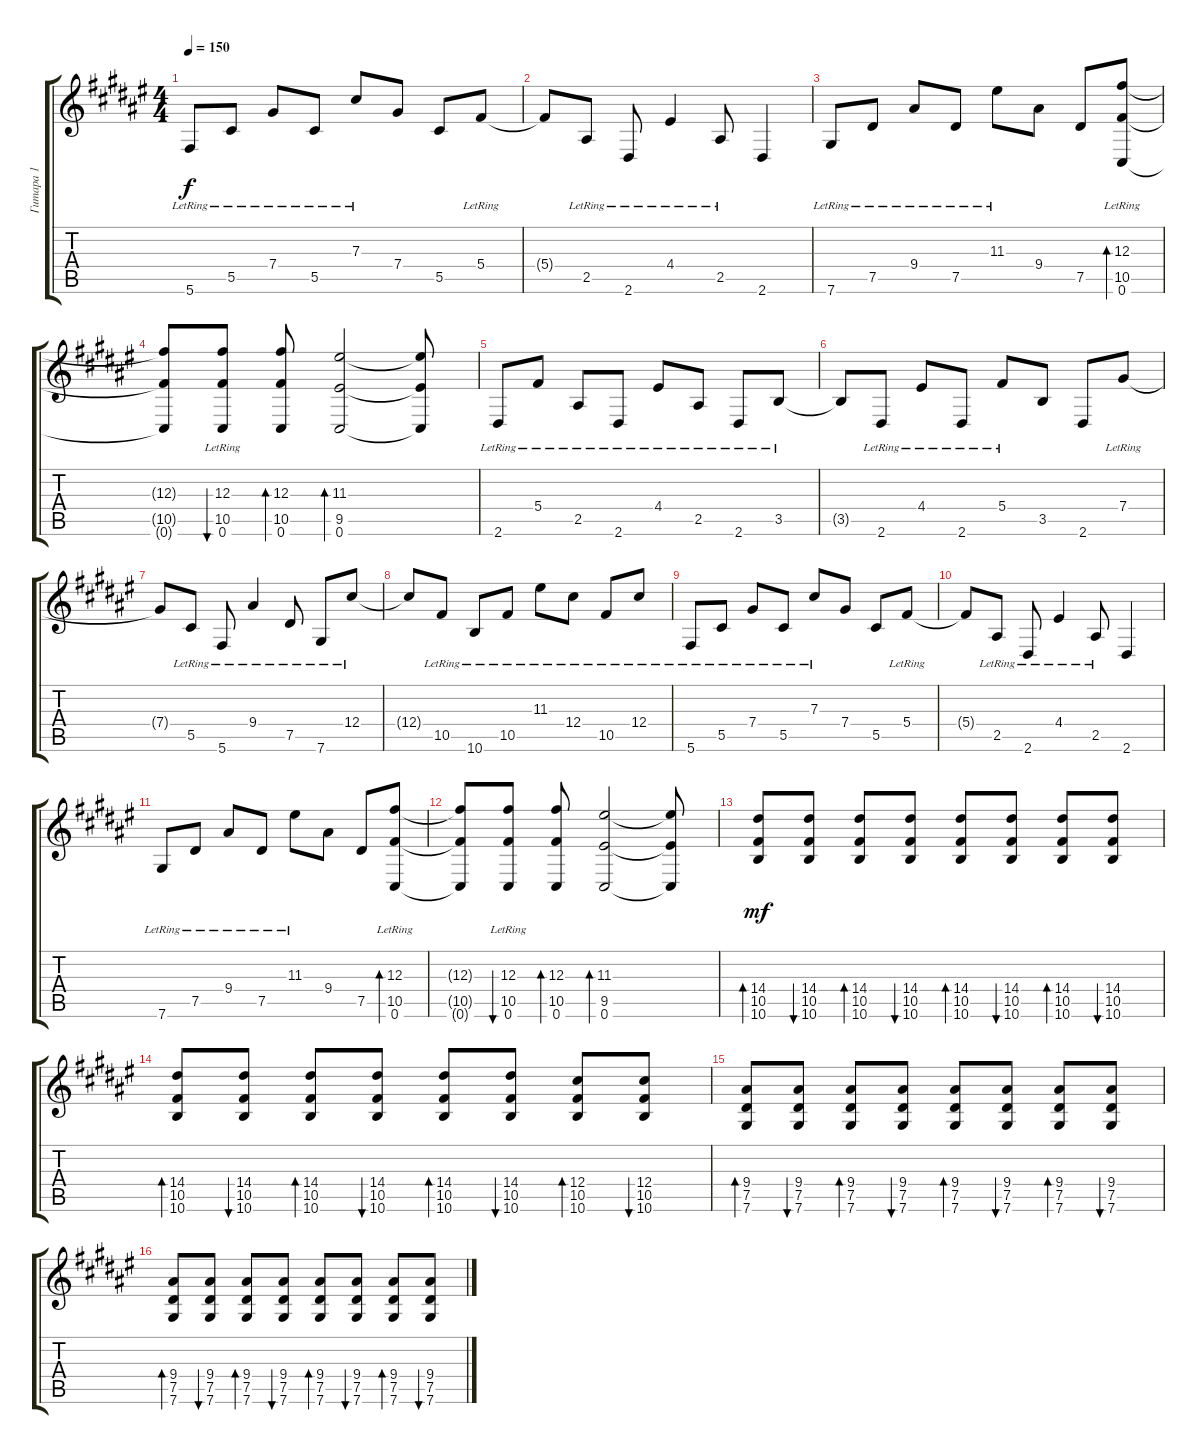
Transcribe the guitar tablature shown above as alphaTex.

\track ("Гитара 1" "Гитара 1") {instrument acousticguitarsteel}
\staff {score tabs}
\tuning (Eb4 Bb3 Gb3 Db3 Ab2 Db2) {hide}
\ts (4 4)
\tempo 150
\clef g2
\ks d#minor
5.6{lr}.8{dy f} 5.5{lr}.8 7.4{lr}.8 5.5{lr}.8 7.3{lr}.8 7.4.8 5.5.8 5.4{lr}.8 |
5.4{t}.8 2.5{lr}.8 2.6{lr}.8 4.4{lr}.4 2.5{lr}.8 2.6.4 |
7.6{lr}.8 7.5{lr}.8 9.4{lr}.8 7.5{lr}.8 11.3{lr}.8 9.4.8 7.5.8 (12.3{lr} 10.5{lr} 0.6{lr}).8{bd 120} |
(12.3{t} 10.5{t} 0.6{t}).8 (12.3{lr} 10.5{lr} 0.6{lr}).8{bu 120} (12.3 10.5 0.6).8{bd 120} (11.3 9.5 0.6).2{bd 120} (11.3{t} 9.5{t} 0.6{t}).8 |
2.6{lr}.8 5.4{lr}.8 2.5{lr}.8 2.6{lr}.8 4.4{lr}.8 2.5{lr}.8 2.6{lr}.8 3.5{lr}.8 |
3.5{t}.8 2.6{lr}.8 4.4{lr}.8 2.6{lr}.8 5.4{lr}.8 3.5.8 2.6.8 7.4{lr}.8 |
7.4{t}.8 5.5{lr}.8 5.6{lr}.8 9.4{lr}.4 7.5{lr}.8 7.6{lr}.8 12.4{lr}.8 |
12.4{t}.8 10.5{lr}.8 10.6{lr}.8 10.5{lr}.8 11.3{lr}.8 12.4{lr}.8 10.5{lr}.8 12.4{lr}.8 |
5.6{lr}.8 5.5{lr}.8 7.4{lr}.8 5.5{lr}.8 7.3{lr}.8 7.4.8 5.5.8 5.4{lr}.8 |
5.4{t}.8 2.5{lr}.8 2.6{lr}.8 4.4{lr}.4 2.5{lr}.8 2.6.4 |
7.6{lr}.8 7.5{lr}.8 9.4{lr}.8 7.5{lr}.8 11.3{lr}.8 9.4.8 7.5.8 (12.3{lr} 10.5{lr} 0.6{lr}).8{bd 120} |
(12.3{t} 10.5{t} 0.6{t}).8 (12.3{lr} 10.5{lr} 0.6{lr}).8{bu 120} (12.3 10.5 0.6).8{bd 120} (11.3 9.5 0.6).2{bd 120} (11.3{t} 9.5{t} 0.6{t}).8 |
(14.4 10.5 10.6).8{bd 120 dy mf} (14.4 10.5 10.6).8{bu 120} (14.4 10.5 10.6).8{bd 120} (14.4 10.5 10.6).8{bu 120} (14.4 10.5 10.6).8{bd 120} (14.4 10.5 10.6).8{bu 120} (14.4 10.5 10.6).8{bd 120} (14.4 10.5 10.6).8{bu 120} |
(14.4 10.5 10.6).8{bd 120} (14.4 10.5 10.6).8{bu 120} (14.4 10.5 10.6).8{bd 120} (14.4 10.5 10.6).8{bu 120} (14.4 10.5 10.6).8{bd 120} (14.4 10.5 10.6).8{bu 120} (12.4 10.5 10.6).8{bd 120} (12.4 10.5 10.6).8{bu 120} |
(9.4 7.5 7.6).8{bd 120} (9.4 7.5 7.6).8{bu 120} (9.4 7.5 7.6).8{bd 120} (9.4 7.5 7.6).8{bu 120} (9.4 7.5 7.6).8{bd 120} (9.4 7.5 7.6).8{bu 120} (9.4 7.5 7.6).8{bd 120} (9.4 7.5 7.6).8{bu 120} |
(9.4 7.5 7.6).8{bd 120} (9.4 7.5 7.6).8{bu 120} (9.4 7.5 7.6).8{bd 120} (9.4 7.5 7.6).8{bu 120} (9.4 7.5 7.6).8{bd 120} (9.4 7.5 7.6).8{bu 120} (9.4 7.5 7.6).8{bd 120} (9.4 7.5 7.6).8{bu 120}
